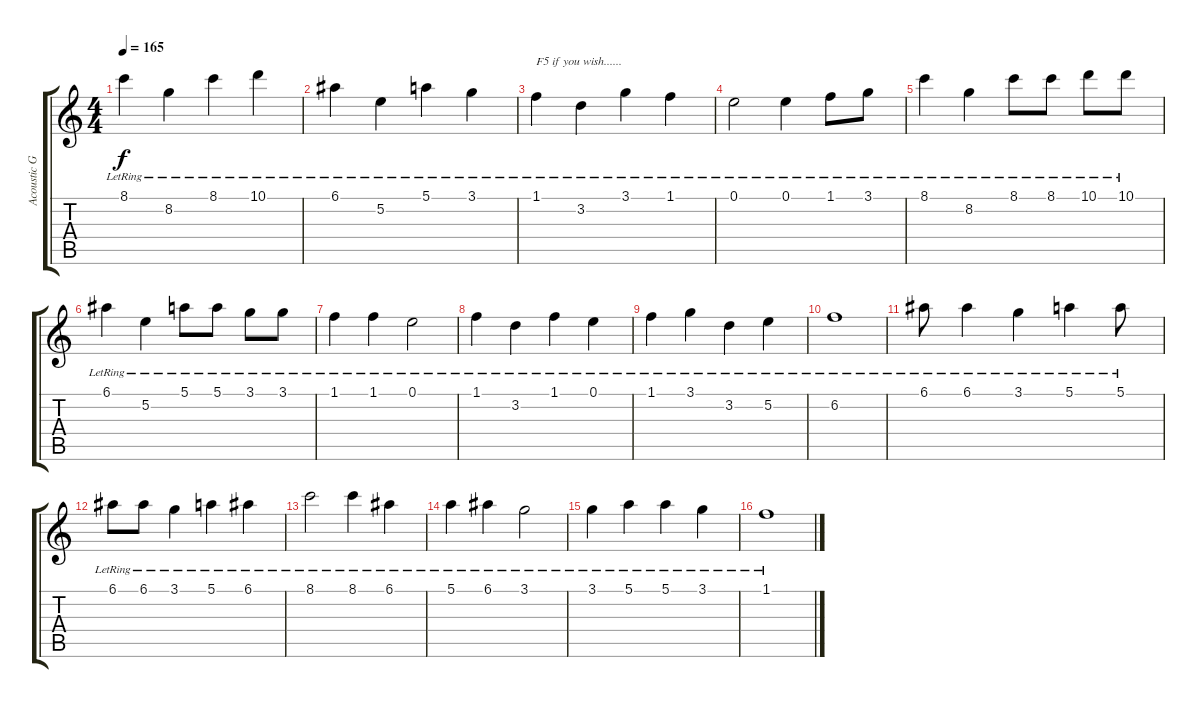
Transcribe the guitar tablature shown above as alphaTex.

\track ("Acoustic Guitar 1" "Acoustic G") {instrument acousticguitarnylon}
\staff {score tabs}
\tuning (E4 B3 G3 D3 A2 E2) {hide}
\ts (4 4)
\tempo 165
\clef g2
\ks c
8.1{lr}.4{txt "" dy f instrument acousticguitarnylon} 8.2{lr}.4 8.1{lr}.4 10.1{lr}.4 |
6.1{lr}.4 5.2{lr}.4 5.1{lr}.4 3.1{lr}.4 |
1.1{lr}.4{txt "F5 if you wish......"} 3.2{lr}.4 3.1{lr}.4 1.1{lr}.4 |
0.1{lr}.2 0.1{lr}.4 1.1{lr}.8 3.1{lr}.8 |
8.1{lr}.4 8.2{lr}.4 8.1{lr}.8 8.1{lr}.8 10.1{lr}.8 10.1{lr}.8 |
6.1{lr}.4 5.2{lr}.4 5.1{lr}.8 5.1{lr}.8 3.1{lr}.8 3.1{lr}.8 |
1.1{lr}.4 1.1{lr}.4 0.1{lr}.2 |
1.1{lr}.4 3.2{lr}.4 1.1{lr}.4 0.1{lr}.4 |
1.1{lr}.4 3.1{lr}.4 3.2{lr}.4 5.2{lr}.4 |
6.2{lr}.1 |
6.1{lr}.8 6.1{lr}.4 3.1{lr}.4 5.1{lr}.4 5.1{lr}.8 |
6.1{lr}.8 6.1{lr}.8 3.1{lr}.4 5.1{lr}.4 6.1{lr}.4 |
8.1{lr}.2 8.1{lr}.4 6.1{lr}.4 |
5.1{lr}.4 6.1{lr}.4 3.1{lr}.2 |
3.1{lr}.4 5.1{lr}.4 5.1{lr}.4 3.1{lr}.4 |
1.1{lr}.1
